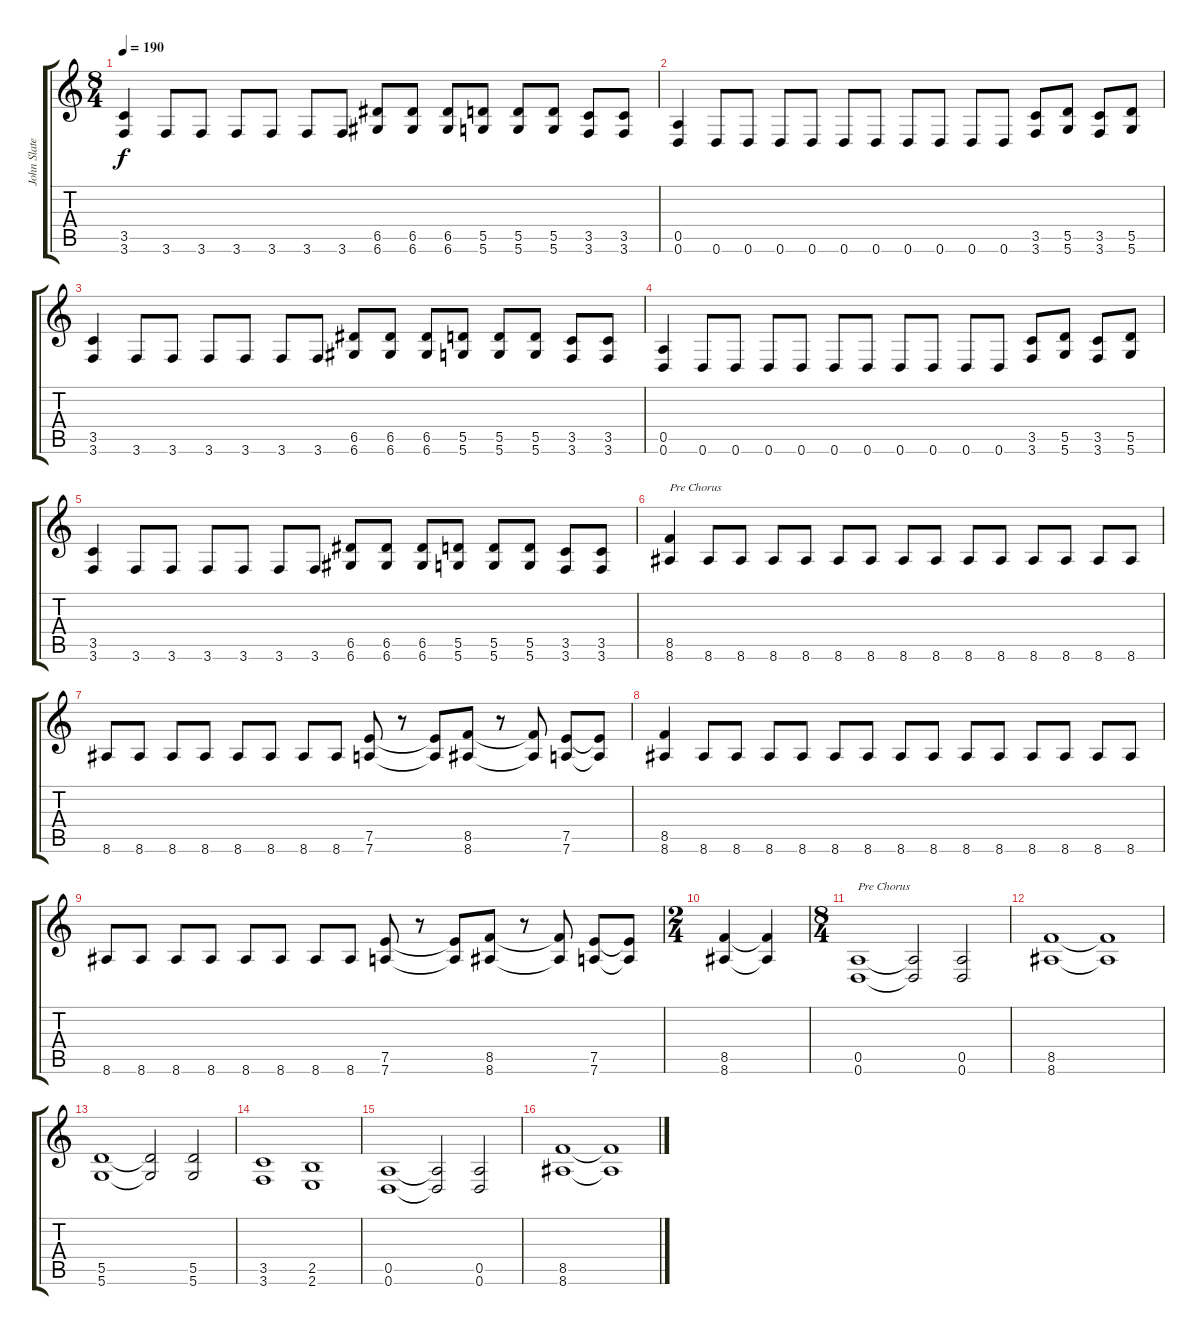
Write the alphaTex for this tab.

\track ("John Slater" "John Slate") {instrument distortionguitar}
\staff {score tabs}
\tuning (E4 B3 G3 D3 A2 D2) {hide}
\ts (8 4)
\tempo 190
\clef g2
\ks c
(3.5 3.6).4{dy f} 3.6.8 3.6.8 3.6.8 3.6.8 3.6.8 3.6.8 (6.5 6.6).8 (6.5 6.6).8 (6.5 6.6).8 (5.5 5.6).8 (5.5 5.6).8 (5.5 5.6).8 (3.5 3.6).8 (3.5 3.6).8 |
(0.5 0.6).4 0.6.8 0.6.8 0.6.8 0.6.8 0.6.8 0.6.8 0.6.8 0.6.8 0.6.8 0.6.8 (3.5 3.6).8 (5.5 5.6).8 (3.5 3.6).8 (5.5 5.6).8 |
(3.5 3.6).4 3.6.8 3.6.8 3.6.8 3.6.8 3.6.8 3.6.8 (6.5 6.6).8 (6.5 6.6).8 (6.5 6.6).8 (5.5 5.6).8 (5.5 5.6).8 (5.5 5.6).8 (3.5 3.6).8 (3.5 3.6).8 |
(0.5 0.6).4 0.6.8 0.6.8 0.6.8 0.6.8 0.6.8 0.6.8 0.6.8 0.6.8 0.6.8 0.6.8 (3.5 3.6).8 (5.5 5.6).8 (3.5 3.6).8 (5.5 5.6).8 |
(3.5 3.6).4 3.6.8 3.6.8 3.6.8 3.6.8 3.6.8 3.6.8 (6.5 6.6).8 (6.5 6.6).8 (6.5 6.6).8 (5.5 5.6).8 (5.5 5.6).8 (5.5 5.6).8 (3.5 3.6).8 (3.5 3.6).8 |
(8.5 8.6).4{txt "Pre Chorus"} 8.6.8 8.6.8 8.6.8 8.6.8 8.6.8 8.6.8 8.6.8 8.6.8 8.6.8 8.6.8 8.6.8 8.6.8 8.6.8 8.6.8 |
8.6.8 8.6.8 8.6.8 8.6.8 8.6.8 8.6.8 8.6.8 8.6.8 (7.5 7.6).8 r.8 (7.5{t} 7.6{t}).8 (8.5 8.6).8 r.8 (8.5{t} 8.6{t}).8 (7.5 7.6).8 (7.5{t} 7.6{t}).8 |
(8.5 8.6).4 8.6.8 8.6.8 8.6.8 8.6.8 8.6.8 8.6.8 8.6.8 8.6.8 8.6.8 8.6.8 8.6.8 8.6.8 8.6.8 8.6.8 |
8.6.8 8.6.8 8.6.8 8.6.8 8.6.8 8.6.8 8.6.8 8.6.8 (7.5 7.6).8 r.8 (7.5{t} 7.6{t}).8 (8.5 8.6).8 r.8 (8.5{t} 8.6{t}).8 (7.5 7.6).8 (7.5{t} 7.6{t}).8 |
\ts (2 4)
(8.5 8.6).4 (8.5{t} 8.6{t}).4 |
\ts (8 4)
(0.5 0.6).1{txt "Pre Chorus"} (0.5{t} 0.6{t}).2 (0.5 0.6).2 |
(8.5 8.6).1 (8.5{t} 8.6{t}).1 |
(5.5 5.6).1 (5.5{t} 5.6{t}).2 (5.5 5.6).2 |
(3.5 3.6).1 (2.5 2.6).1 |
(0.5 0.6).1 (0.5{t} 0.6{t}).2 (0.5 0.6).2 |
(8.5 8.6).1 (8.5{t} 8.6{t}).1
